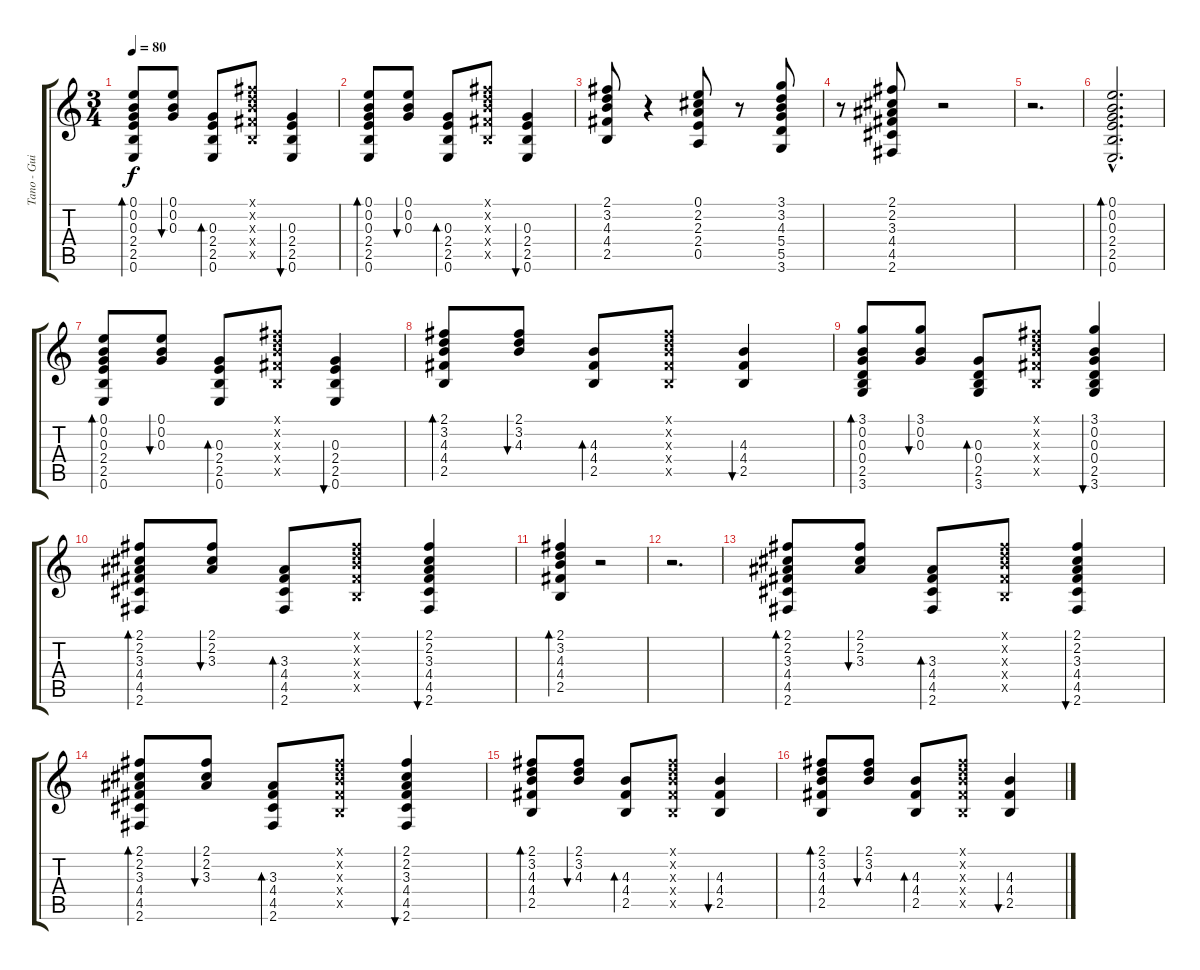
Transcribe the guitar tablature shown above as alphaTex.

\track ("Tano - Guitarra Rítmica" "Tano - Gui") {instrument acousticguitarnylon}
\staff {score tabs}
\tuning (E4 B3 G3 D3 A2 E2) {hide}
\ts (3 4)
\tempo 80
\clef g2
\ks c
(0.1 0.2 0.3 2.4 2.5 0.6).8{bd 120 dy f} (0.1 0.2 0.3).8{bu 60} (0.3 2.4 2.5 0.6).8{bd 60} (2.1{x} 3.2{x} 4.3{x} 4.4{x} 2.5{x}).8 (0.3 2.4 2.5 0.6).4{bu 120} |
(0.1 0.2 0.3 2.4 2.5 0.6).8{bd 120} (0.1 0.2 0.3).8{bu 60} (0.3 2.4 2.5 0.6).8{bd 60} (2.1{x} 3.2{x} 4.3{x} 4.4{x} 2.5{x}).8 (0.3 2.4 2.5 0.6).4{bu 120} |
(2.1 3.2 4.3 4.4 2.5).8 r.4 (0.1 2.2 2.3 2.4 0.5).8 r.8 (3.1 3.2 4.3 5.4 5.5 3.6).8 |
r.8 (2.1 2.2 3.3 4.4 4.5 2.6).8 r.2 |
r.2{d} |
(0.1{hac} 0.2{hac} 0.3{hac} 2.4{hac} 2.5{hac} 0.6{hac}).2{d bd 30} |
(0.1 0.2 0.3 2.4 2.5 0.6).8{bd 120} (0.1 0.2 0.3).8{bu 60} (0.3 2.4 2.5 0.6).8{bd 60} (2.1{x} 3.2{x} 4.3{x} 4.4{x} 2.5{x}).8 (0.3 2.4 2.5 0.6).4{bu 120} |
(2.1 3.2 4.3 4.4 2.5).8{bd 120} (2.1 3.2 4.3).8{bu 60} (4.3 4.4 2.5).8{bd 60} (2.1{x} 3.2{x} 4.3{x} 4.4{x} 2.5{x}).8 (4.3 4.4 2.5).4{bu 120} |
(3.1 0.2 0.3 0.4 2.5 3.6).8{bd 120} (3.1 0.2 0.3).8{bu 60} (0.3 0.4 2.5 3.6).8{bd 60} (2.1{x} 3.2{x} 4.3{x} 4.4{x} 2.5{x}).8 (3.1 0.2 0.3 0.4 2.5 3.6).4{bu 120} |
(2.1 2.2 3.3 4.4 4.5 2.6).8{bd 120} (2.1 2.2 3.3).8{bu 60} (3.3 4.4 4.5 2.6).8{bd 60} (2.1{x} 3.2{x} 4.3{x} 4.4{x} 2.5{x}).8 (2.1 2.2 3.3 4.4 4.5 2.6).4{bu 120} |
(2.1 3.2 4.3 4.4 2.5).4{bd 30} r.2 |
r.2{d} |
(2.1 2.2 3.3 4.4 4.5 2.6).8{bd 120} (2.1 2.2 3.3).8{bu 60} (3.3 4.4 4.5 2.6).8{bd 60} (2.1{x} 3.2{x} 4.3{x} 4.4{x} 2.5{x}).8 (2.1 2.2 3.3 4.4 4.5 2.6).4{bu 120} |
(2.1 2.2 3.3 4.4 4.5 2.6).8{bd 120} (2.1 2.2 3.3).8{bu 60} (3.3 4.4 4.5 2.6).8{bd 60} (2.1{x} 3.2{x} 4.3{x} 4.4{x} 2.5{x}).8 (2.1 2.2 3.3 4.4 4.5 2.6).4{bu 120} |
(2.1 3.2 4.3 4.4 2.5).8{bd 120} (2.1 3.2 4.3).8{bu 60} (4.3 4.4 2.5).8{bd 60} (2.1{x} 3.2{x} 4.3{x} 4.4{x} 2.5{x}).8 (4.3 4.4 2.5).4{bu 120} |
(2.1 3.2 4.3 4.4 2.5).8{bd 120} (2.1 3.2 4.3).8{bu 60} (4.3 4.4 2.5).8{bd 60} (2.1{x} 3.2{x} 4.3{x} 4.4{x} 2.5{x}).8 (4.3 4.4 2.5).4{bu 120}
